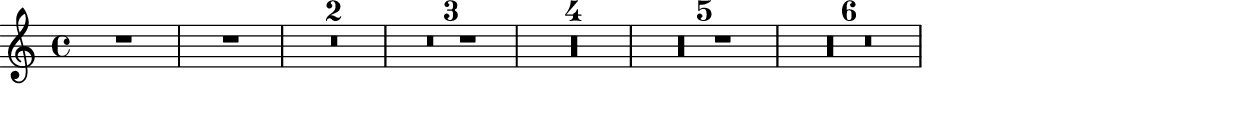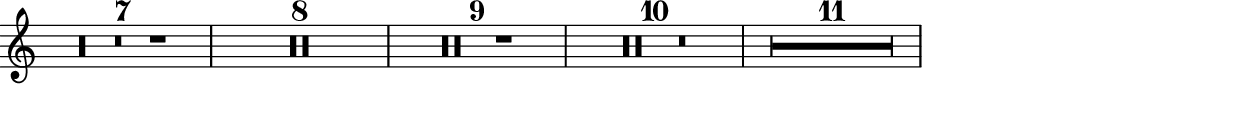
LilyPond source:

%% Generated by lilypond-book
%% Options: [exampleindent=10.16\mm,indent=0\mm,line-width=160\mm,paper-height=845.047\pt,paper-width=597.508\pt,papersize='(cons (* 597.508 pt) (* 845.047 pt))]
\include "lilypond-book-preamble.ly"


% ****************************************************************
% Start cut-&-pastable-section
% ****************************************************************

#(ly:set-option 'eps-box-padding 3.000000)



\paper {
  #(set-paper-size '(cons (* 597.508 pt) (* 845.047 pt)))
  indent = 0\mm
  line-width = 160\mm
  % offset the left padding, also add 1mm as lilypond creates cropped
  % images with a little space on the right
  line-width = #(- line-width (* mm  3.000000) (* mm 1))
}

\layout {
  
}




% ****************************************************************
% ly snippet:
% ****************************************************************
\sourcefilename "/lilypond-2.25.21/input/regression/mm-rests2.ly"
\sourcefileline 0

\version "2.16.0"

\header{
  texidoc="
If @code{Score.skipBars} is set,
the signs for four, two, and one measure rest are combined to
produce the graphical representation of rests for up to 10 bars.
The number of bars will be written above the sign.
"
}

thenotes =  \relative cis' {
  \set Score.skipBars = ##t
  \time 4/4
  R1 |
  R1*1 |
  R1*2 |
  R1*3 |
  R1*4 |
  R1*5 |
  R1*6 |
  R1*7 |
  R1*8 |
  R1*9 |
  R1*10 |
  R1*11 | 
}

<< \context Staff \thenotes

 >>





% ****************************************************************
% end ly snippet
% ****************************************************************
